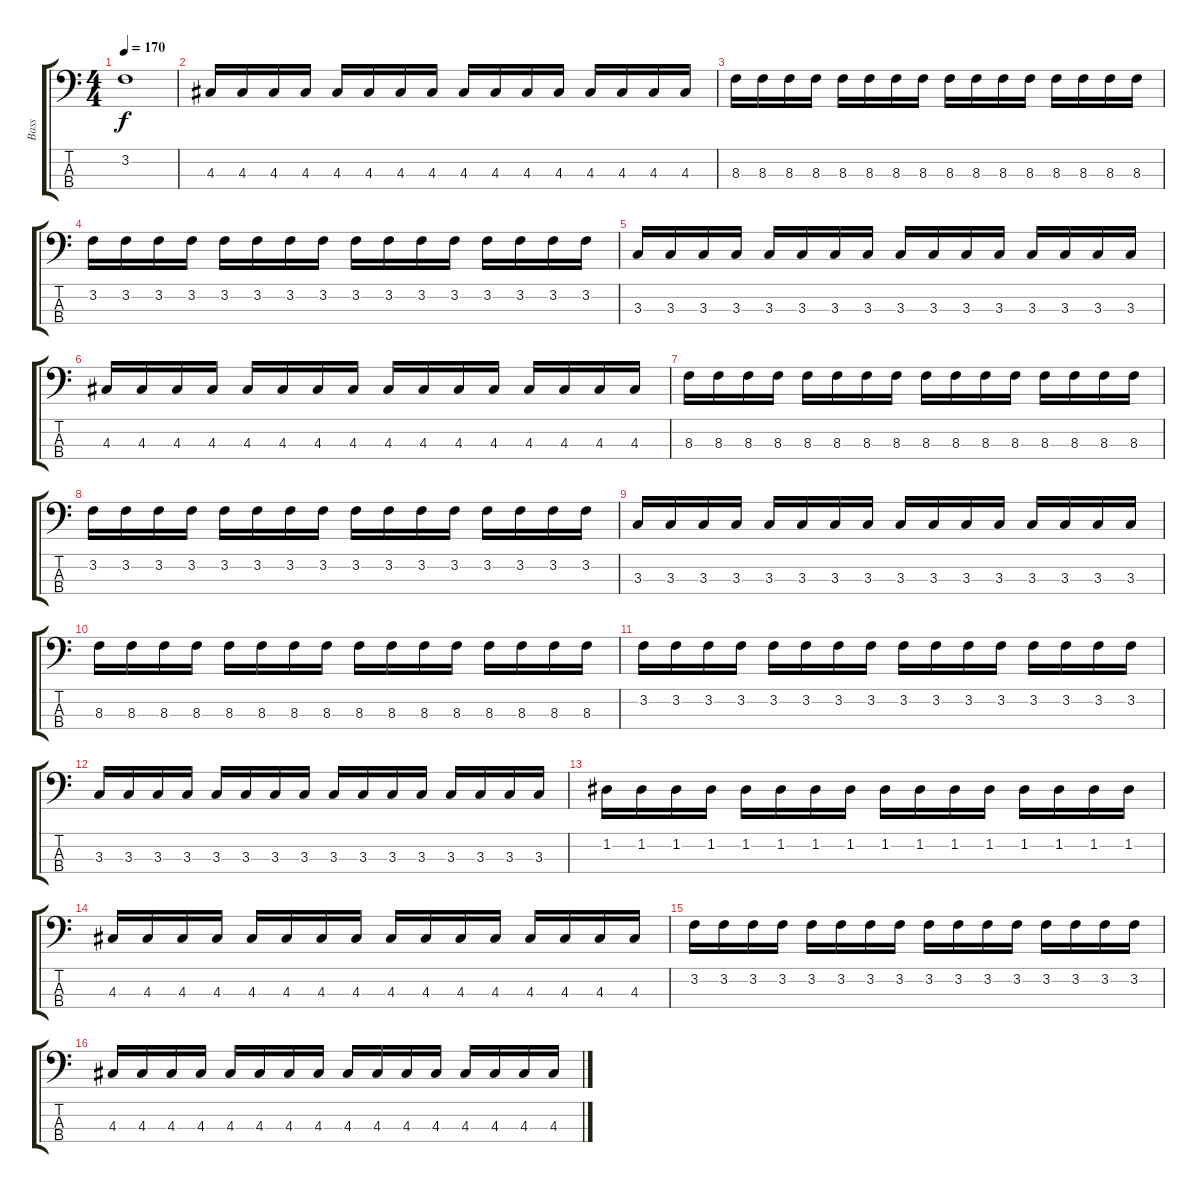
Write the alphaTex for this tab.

\track ("Bass" "Bass") {instrument electricbassfinger}
\staff {score tabs}
\tuning (G2 D2 A1 E1) {hide}
\ts (4 4)
\tempo 170
\clef f4
\ks c
3.2.1{dy f} |
4.3.16 4.3.16 4.3.16 4.3.16 4.3.16 4.3.16 4.3.16 4.3.16 4.3.16 4.3.16 4.3.16 4.3.16 4.3.16 4.3.16 4.3.16 4.3.16 |
8.3.16 8.3.16 8.3.16 8.3.16 8.3.16 8.3.16 8.3.16 8.3.16 8.3.16 8.3.16 8.3.16 8.3.16 8.3.16 8.3.16 8.3.16 8.3.16 |
3.2.16 3.2.16 3.2.16 3.2.16 3.2.16 3.2.16 3.2.16 3.2.16 3.2.16 3.2.16 3.2.16 3.2.16 3.2.16 3.2.16 3.2.16 3.2.16 |
3.3.16 3.3.16 3.3.16 3.3.16 3.3.16 3.3.16 3.3.16 3.3.16 3.3.16 3.3.16 3.3.16 3.3.16 3.3.16 3.3.16 3.3.16 3.3.16 |
4.3.16 4.3.16 4.3.16 4.3.16 4.3.16 4.3.16 4.3.16 4.3.16 4.3.16 4.3.16 4.3.16 4.3.16 4.3.16 4.3.16 4.3.16 4.3.16 |
8.3.16 8.3.16 8.3.16 8.3.16 8.3.16 8.3.16 8.3.16 8.3.16 8.3.16 8.3.16 8.3.16 8.3.16 8.3.16 8.3.16 8.3.16 8.3.16 |
3.2.16 3.2.16 3.2.16 3.2.16 3.2.16 3.2.16 3.2.16 3.2.16 3.2.16 3.2.16 3.2.16 3.2.16 3.2.16 3.2.16 3.2.16 3.2.16 |
3.3.16 3.3.16 3.3.16 3.3.16 3.3.16 3.3.16 3.3.16 3.3.16 3.3.16 3.3.16 3.3.16 3.3.16 3.3.16 3.3.16 3.3.16 3.3.16 |
8.3.16 8.3.16 8.3.16 8.3.16 8.3.16 8.3.16 8.3.16 8.3.16 8.3.16 8.3.16 8.3.16 8.3.16 8.3.16 8.3.16 8.3.16 8.3.16 |
3.2.16 3.2.16 3.2.16 3.2.16 3.2.16 3.2.16 3.2.16 3.2.16 3.2.16 3.2.16 3.2.16 3.2.16 3.2.16 3.2.16 3.2.16 3.2.16 |
3.3.16 3.3.16 3.3.16 3.3.16 3.3.16 3.3.16 3.3.16 3.3.16 3.3.16 3.3.16 3.3.16 3.3.16 3.3.16 3.3.16 3.3.16 3.3.16 |
1.2.16 1.2.16 1.2.16 1.2.16 1.2.16 1.2.16 1.2.16 1.2.16 1.2.16 1.2.16 1.2.16 1.2.16 1.2.16 1.2.16 1.2.16 1.2.16 |
4.3.16 4.3.16 4.3.16 4.3.16 4.3.16 4.3.16 4.3.16 4.3.16 4.3.16 4.3.16 4.3.16 4.3.16 4.3.16 4.3.16 4.3.16 4.3.16 |
3.2.16 3.2.16 3.2.16 3.2.16 3.2.16 3.2.16 3.2.16 3.2.16 3.2.16 3.2.16 3.2.16 3.2.16 3.2.16 3.2.16 3.2.16 3.2.16 |
4.3.16 4.3.16 4.3.16 4.3.16 4.3.16 4.3.16 4.3.16 4.3.16 4.3.16 4.3.16 4.3.16 4.3.16 4.3.16 4.3.16 4.3.16 4.3.16
